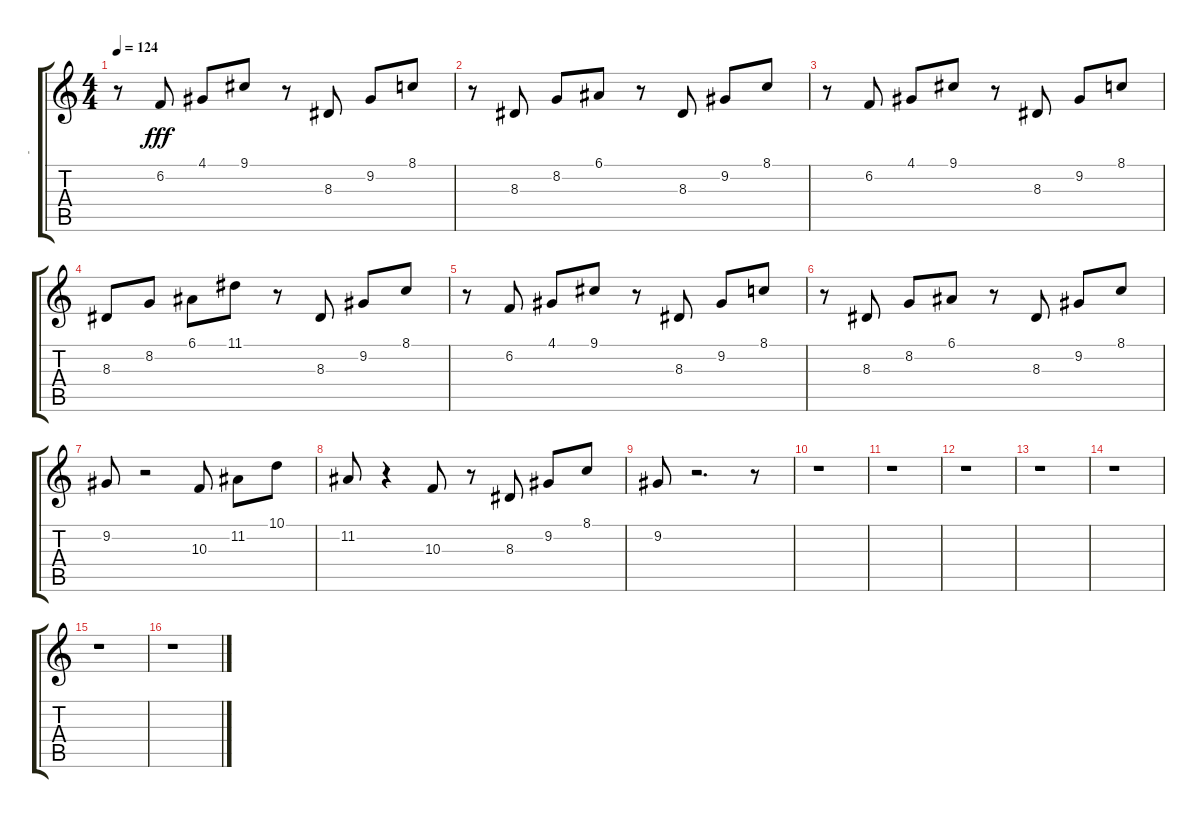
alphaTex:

\track ("-" "-") {instrument rockorgan}
\staff {score tabs}
\tuning (E4 B3 G3 D3 A2 E2) {hide}
\ts (4 4)
\tempo 124
\clef g2
\ks c
r.8{dy fff} 6.2.8 4.1.8 9.1.8 r.8 8.3.8 9.2.8 8.1.8 |
r.8 8.3.8 8.2.8 6.1.8 r.8 8.3.8 9.2.8 8.1.8 |
r.8 6.2.8 4.1.8 9.1.8 r.8 8.3.8 9.2.8 8.1.8 |
8.3.8 8.2.8 6.1.8 11.1.8 r.8 8.3.8 9.2.8 8.1.8 |
r.8 6.2.8 4.1.8 9.1.8 r.8 8.3.8 9.2.8 8.1.8 |
r.8 8.3.8 8.2.8 6.1.8 r.8 8.3.8 9.2.8 8.1.8 |
9.2.8 r.2 10.3.8 11.2.8 10.1.8 |
11.2.8 r.4 10.3.8 r.8 8.3.8 9.2.8 8.1.8 |
9.2.8 r.2{d} r.8 |
r.1 |
r.1 |
r.1 |
r.1 |
r.1 |
r.1 |
r.1
